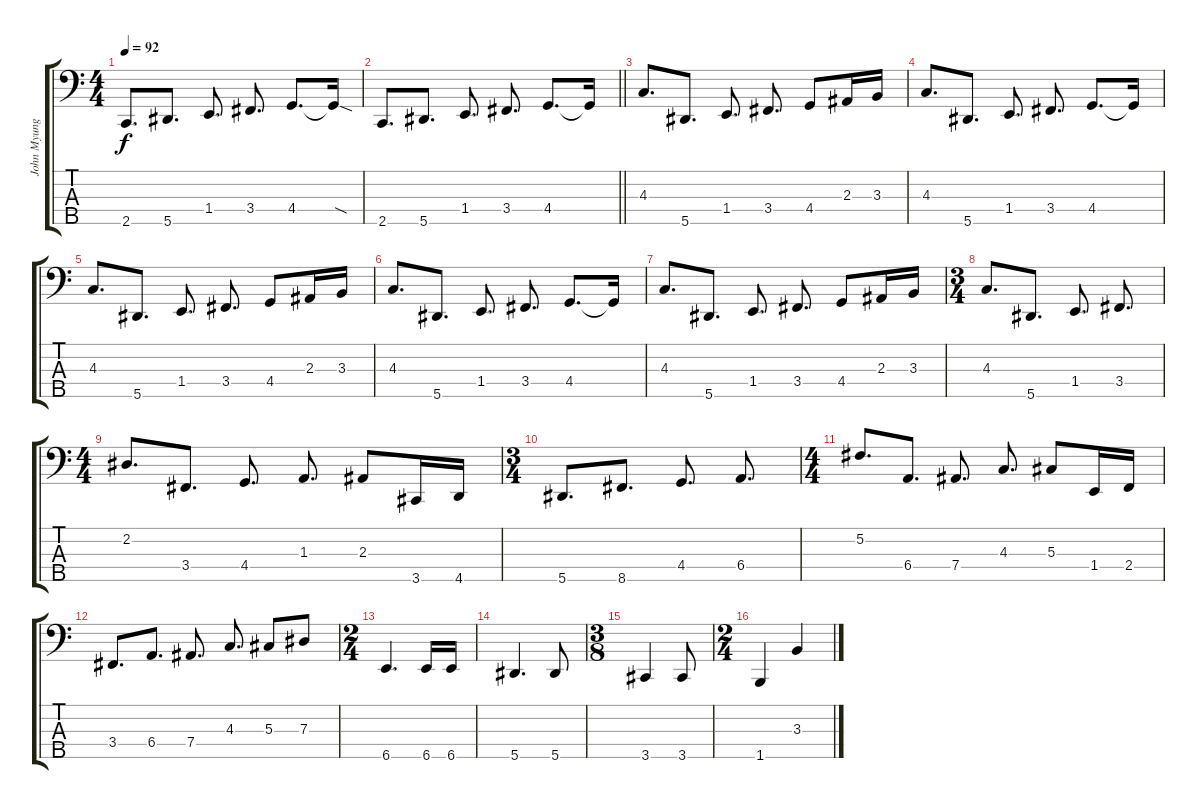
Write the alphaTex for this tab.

\track ("John Myung" "John Myung") {instrument electricbassfinger}
\staff {score tabs}
\tuning (Gb2 Db2 Ab1 Eb1 Bb0) {hide}
\ts (4 4)
\tempo 92
\clef f4
\ks c
2.5.8{d dy f} 5.5.8{d} 1.4.8{d} 3.4.8{d} 4.4.8{d} 4.4{sod t}.16 |
\barLineRight lightlight
2.5.8{d} 5.5.8{d} 1.4.8{d} 3.4.8{d} 4.4.8{d} 4.4{t}.16 |
4.3.8{d} 5.5.8{d} 1.4.8{d} 3.4.8{d} 4.4.8 2.3.16 3.3.16 |
4.3.8{d} 5.5.8{d} 1.4.8{d} 3.4.8{d} 4.4.8{d} 4.4{t}.16 |
4.3.8{d} 5.5.8{d} 1.4.8{d} 3.4.8{d} 4.4.8 2.3.16 3.3.16 |
4.3.8{d} 5.5.8{d} 1.4.8{d} 3.4.8{d} 4.4.8{d} 4.4{t}.16 |
4.3.8{d} 5.5.8{d} 1.4.8{d} 3.4.8{d} 4.4.8 2.3.16 3.3.16 |
\ts (3 4)
4.3.8{d} 5.5.8{d} 1.4.8{d} 3.4.8{d} |
\ts (4 4)
2.2.8{d} 3.4.8{d} 4.4.8{d} 1.3.8{d} 2.3.8 3.5.16 4.5.16 |
\ts (3 4)
5.5.8{d} 8.5.8{d} 4.4.8{d} 6.4.8{d} |
\ts (4 4)
5.2.8{d} 6.4.8{d} 7.4.8{d} 4.3.8{d} 5.3.8 1.4.16 2.4.16 |
3.4.8{d} 6.4.8{d} 7.4.8{d} 4.3.8{d} 5.3.8 7.3.8 |
\ts (2 4)
6.5.4{d} 6.5.16 6.5.16 |
5.5.4{d} 5.5.8 |
\ts (3 8)
3.5.4 3.5.8 |
\ts (2 4)
1.5.4 3.3.4
